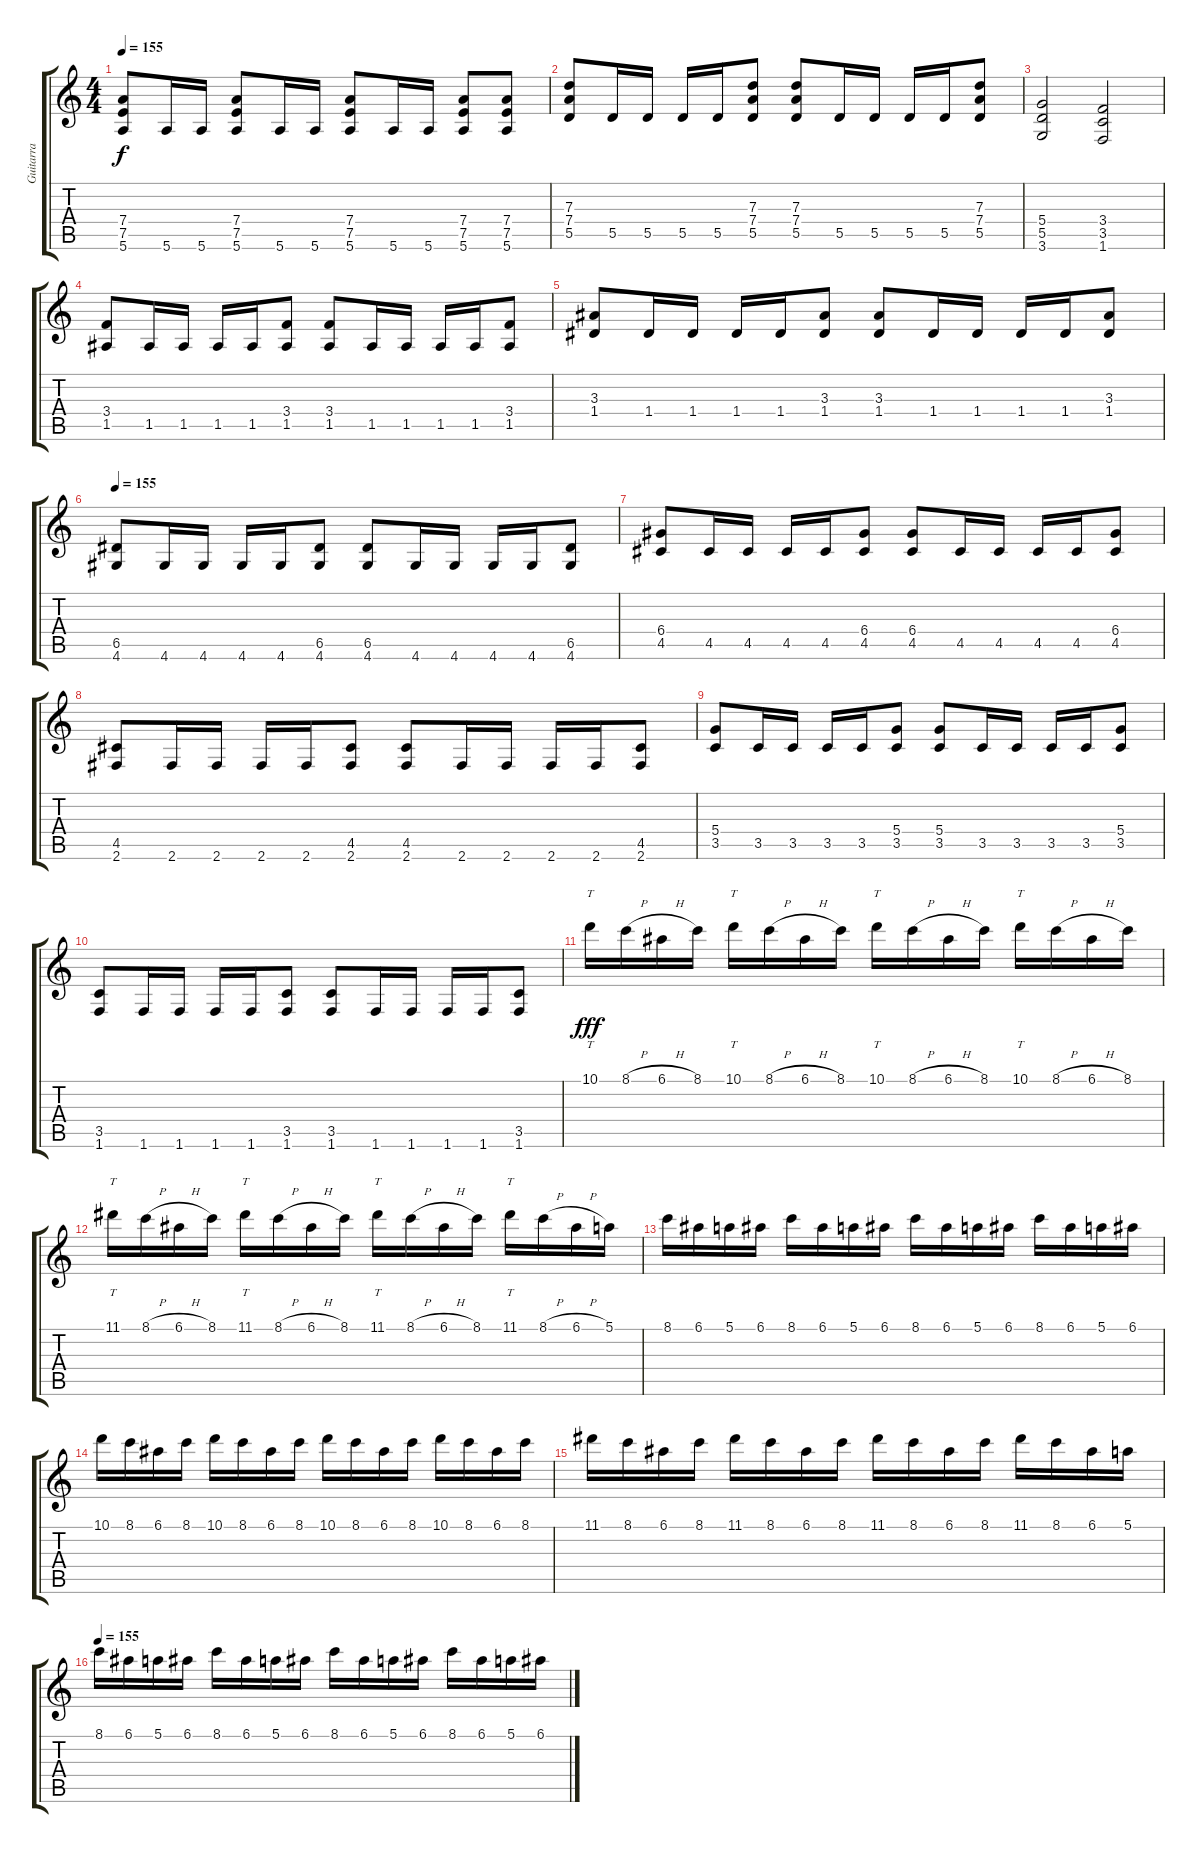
\track ("Guitarra" "Guitarra") {instrument overdrivenguitar}
\staff {score tabs}
\tuning (E4 B3 G3 D3 A2 E2) {hide}
\ts (4 4)
\tempo 155
\clef g2
\ks c
(7.4 7.5 5.6).8{dy f} 5.6.16 5.6.16 (7.4 7.5 5.6).8 5.6.16 5.6.16 (7.4 7.5 5.6).8 5.6.16 5.6.16 (7.4 7.5 5.6).8 (7.4 7.5 5.6).8 |
(7.3 7.4 5.5).8 5.5.16 5.5.16 5.5.16 5.5.16 (7.3 7.4 5.5).8 (7.3 7.4 5.5).8 5.5.16 5.5.16 5.5.16 5.5.16 (7.3 7.4 5.5).8 |
(5.4 5.5 3.6).2 (3.4 3.5 1.6).2 |
(3.4 1.5).8 1.5.16 1.5.16 1.5.16 1.5.16 (3.4 1.5).8 (3.4 1.5).8 1.5.16 1.5.16 1.5.16 1.5.16 (3.4 1.5).8 |
(3.3 1.4).8 1.4.16 1.4.16 1.4.16 1.4.16 (3.3 1.4).8 (3.3 1.4).8 1.4.16 1.4.16 1.4.16 1.4.16 (3.3 1.4).8 |
\tempo 155
(6.5 4.6).8 4.6.16 4.6.16 4.6.16 4.6.16 (6.5 4.6).8 (6.5 4.6).8 4.6.16 4.6.16 4.6.16 4.6.16 (6.5 4.6).8 |
(6.4 4.5).8 4.5.16 4.5.16 4.5.16 4.5.16 (6.4 4.5).8 (6.4 4.5).8 4.5.16 4.5.16 4.5.16 4.5.16 (6.4 4.5).8 |
(4.5 2.6).8 2.6.16 2.6.16 2.6.16 2.6.16 (4.5 2.6).8 (4.5 2.6).8 2.6.16 2.6.16 2.6.16 2.6.16 (4.5 2.6).8 |
(5.4 3.5).8 3.5.16 3.5.16 3.5.16 3.5.16 (5.4 3.5).8 (5.4 3.5).8 3.5.16 3.5.16 3.5.16 3.5.16 (5.4 3.5).8 |
(3.5 1.6).8 1.6.16 1.6.16 1.6.16 1.6.16 (3.5 1.6).8 (3.5 1.6).8 1.6.16 1.6.16 1.6.16 1.6.16 (3.5 1.6).8 |
10.1.16{tt dy fff} 8.1{h}.16 6.1{h}.16 8.1.16 10.1.16{tt} 8.1{h}.16 6.1{h}.16 8.1.16 10.1.16{tt} 8.1{h}.16 6.1{h}.16 8.1.16 10.1.16{tt} 8.1{h}.16 6.1{h}.16 8.1.16 |
11.1.16{tt} 8.1{h}.16 6.1{h}.16 8.1.16 11.1.16{tt} 8.1{h}.16 6.1{h}.16 8.1.16 11.1.16{tt} 8.1{h}.16 6.1{h}.16 8.1.16 11.1.16{tt} 8.1{h}.16 6.1{h}.16 5.1.16 |
8.1.16 6.1.16 5.1.16 6.1.16 8.1.16 6.1.16 5.1.16 6.1.16 8.1.16 6.1.16 5.1.16 6.1.16 8.1.16 6.1.16 5.1.16 6.1.16 |
10.1.16 8.1.16 6.1.16 8.1.16 10.1.16 8.1.16 6.1.16 8.1.16 10.1.16 8.1.16 6.1.16 8.1.16 10.1.16 8.1.16 6.1.16 8.1.16 |
11.1.16 8.1.16 6.1.16 8.1.16 11.1.16 8.1.16 6.1.16 8.1.16 11.1.16 8.1.16 6.1.16 8.1.16 11.1.16 8.1.16 6.1.16 5.1.16 |
\tempo 155
8.1.16 6.1.16 5.1.16 6.1.16 8.1.16 6.1.16 5.1.16 6.1.16 8.1.16 6.1.16 5.1.16 6.1.16 8.1.16 6.1.16 5.1.16 6.1.16
